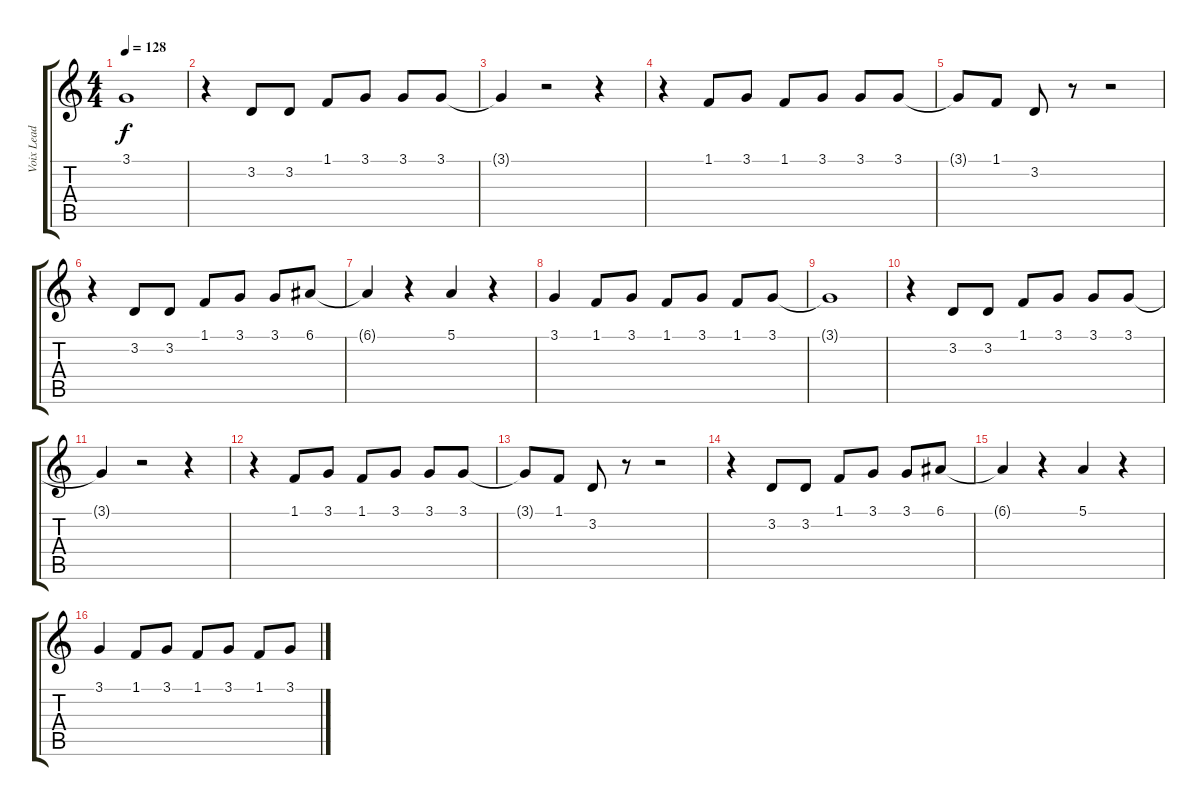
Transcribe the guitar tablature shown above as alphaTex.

\track ("Voix Lead" "Voix Lead") {instrument altosax}
\staff {score tabs}
\tuning (E4 B3 G3 D3 A2 E2) {hide}
\ts (4 4)
\tempo 128
\clef g2
\ks c
3.1{t}.1{dy f} |
r.4 3.2.8 3.2.8 1.1.8 3.1.8 3.1.8 3.1.8 |
3.1{t}.4 r.2 r.4 |
r.4 1.1.8 3.1.8 1.1.8 3.1.8 3.1.8 3.1.8 |
3.1{t}.8 1.1.8 3.2.8 r.8 r.2 |
r.4 3.2.8 3.2.8 1.1.8 3.1.8 3.1.8 6.1.8 |
6.1{t}.4 r.4 5.1.4 r.4 |
3.1.4 1.1.8 3.1.8 1.1.8 3.1.8 1.1.8 3.1.8 |
3.1{t}.1 |
r.4 3.2.8 3.2.8 1.1.8 3.1.8 3.1.8 3.1.8 |
3.1{t}.4 r.2 r.4 |
r.4 1.1.8 3.1.8 1.1.8 3.1.8 3.1.8 3.1.8 |
3.1{t}.8 1.1.8 3.2.8 r.8 r.2 |
r.4 3.2.8 3.2.8 1.1.8 3.1.8 3.1.8 6.1.8 |
6.1{t}.4 r.4 5.1.4 r.4 |
3.1.4 1.1.8 3.1.8 1.1.8 3.1.8 1.1.8 3.1.8
